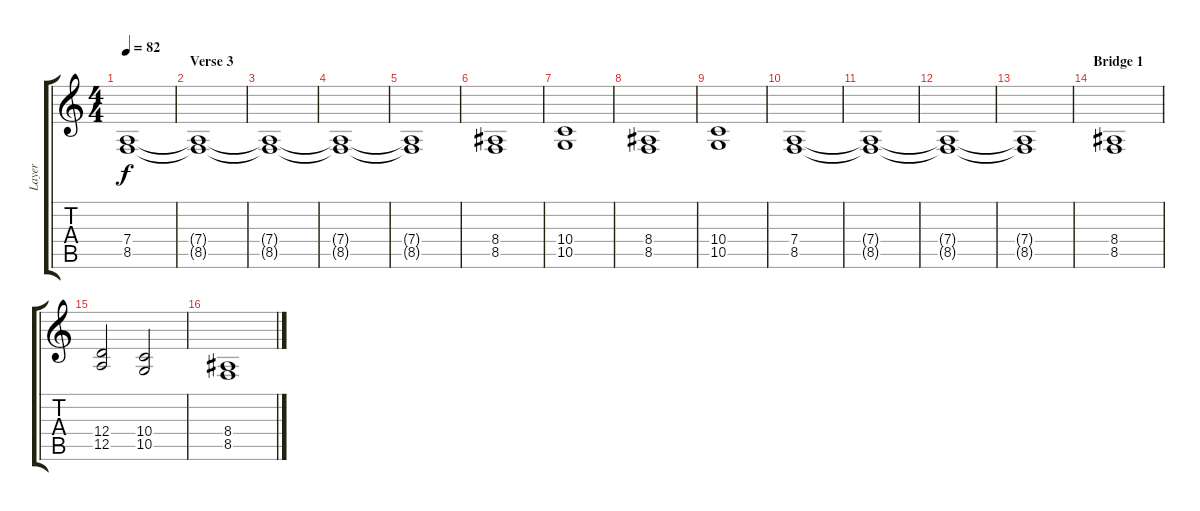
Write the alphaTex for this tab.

\track ("Layer" "Layer") {instrument synthstrings1}
\staff {score tabs}
\tuning (E4 B3 G3 D3 A2 E2) {hide}
\ts (4 4)
\tempo 82
\clef g2
\ks c
(7.4{t} 8.5{t}).1{dy f} |
\section ("" "Verse 3")
(7.4{t} 8.5{t}).1 |
(7.4{t} 8.5{t}).1 |
(7.4{t} 8.5{t}).1 |
(7.4{t} 8.5{t}).1 |
(8.4 8.5).1 |
(10.4 10.5).1 |
(8.4 8.5).1 |
(10.4 10.5).1 |
(7.4 8.5).1 |
(7.4{t} 8.5{t}).1 |
(7.4{t} 8.5{t}).1 |
(7.4{t} 8.5{t}).1 |
\section ("" "Bridge 1")
(8.4 8.5).1 |
(12.4 12.5).2 (10.4 10.5).2 |
(8.4 8.5).1
